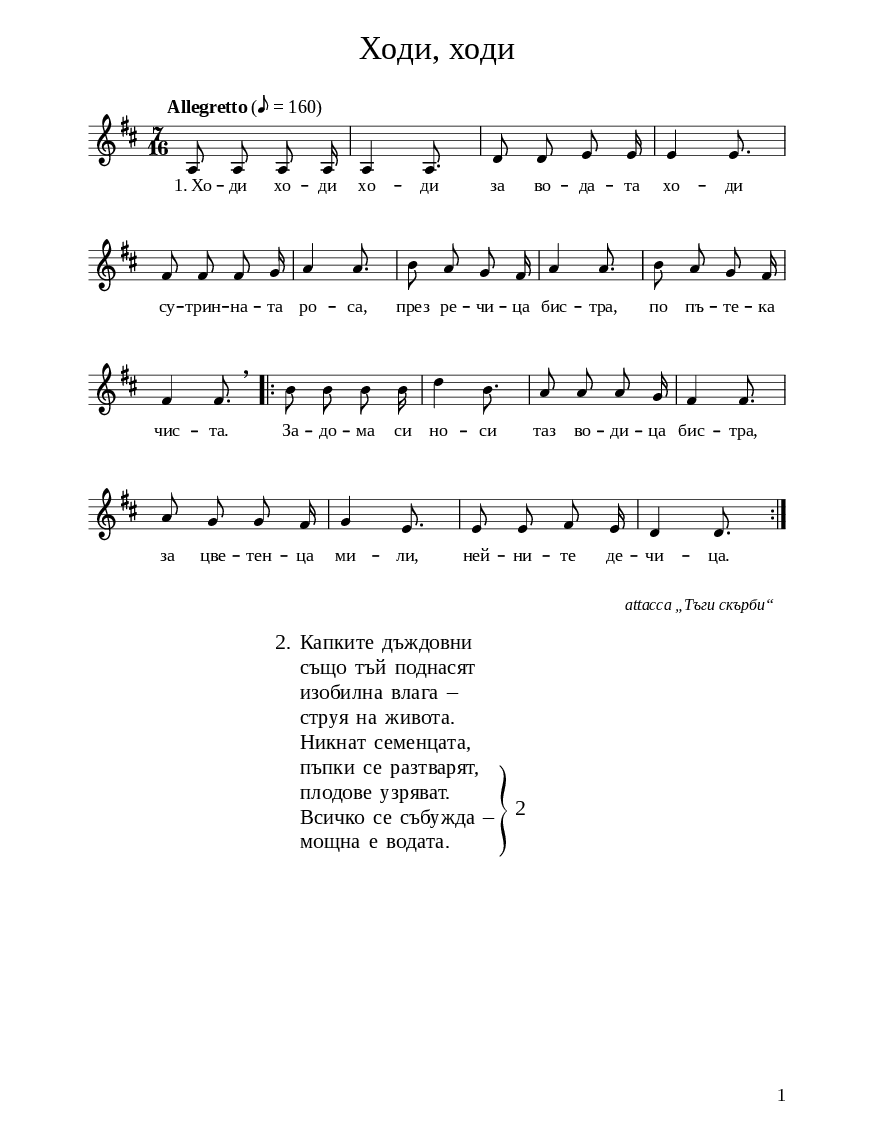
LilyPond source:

\version "2.24.2"

% include paper part and global functions
\include "include/globals.ily"

"rightBraces088" = \markup {
  \column {
    % repeat braces




    \translate #'(0 . -15.6 )
    \right-brace #44

  }
  \column {
    % repeat numbers




    \translate #'(0 . -16.0 )
    2
  }
}

\bookpart {
  \label #'ref088
  \tocItem \markup "Ходи, ходи"
  \include "include/bookpart-paper.ily"
  \score {
    \include "include/score-layout.ily"

    \new Voice \absolute  {
      \clef treble
      \key d \major
      \time 7/16
      \tempoFunc "Allegretto" 8 "160"
      a8 a8 a8 a16 | a4 a8. | d'8 d'8 e'8 e'16 | e'4 e'8. | \break

      fis'8 fis'8 fis'8 g'16 | a'4 a'8. | b'8 a'8 g'8 fis'16 | a'4 a'8. | b'8 a'8 g'8 fis'16 | \break

      fis'4 fis'8. \breathe | \bar ".|:" b'8 b'8 b'8 b'16| d''4 b'8. | a'8 a'8 a'8 g'16 | fis'4 fis'8. | \break

      a'8 g'8 g'8 fis'16 | g'4 e'8. | e'8 e'8 fis'8 e'16 | d'4 d'8. | \bar ":|."


    }
    \addlyrics {
      "1. Хо" -- ди хо -- ди хо -- ди за во -- да -- та хо -- ди

      су -- трин -- на -- та ро -- са, през ре -- чи -- ца бис -- тра, по пъ -- те -- ка

      чис -- та. За -- до -- ма  си но -- си  таз во -- ди -- ца бис -- тра,

      за цве -- тен -- ца ми -- ли, ней -- ни -- те де -- чи -- ца.
    }

    \header {
      title = \titleFunc "Ходи, ходи" "Hodi, hodi"
    }

    \midi{}

  } % score

  \markup \italic \dc-one-nobold "attacca „Тъги скърби“"

  \markup \fontsize #bgCoupletFontSize {
    \hspace #18
    \override #`(baseline-skip . ,bgCoupletBaselineSkip)
    \column {


      \line { 2. Капките дъждовни}
      \line { "   "също тъй поднасят}
      \line { "   "изобилна влага – }
      \line { "   "струя на живота. }
      \line { "   "Никнат семенцата, }
      \line { "   "пъпки се разтварят,}
      \line { "   "плодове узряват.}
      \line { "   "Всичко се събужда – }
      \line { "   "мощна е водата. }
    } \"rightBraces088"

  }


} % bookpart
